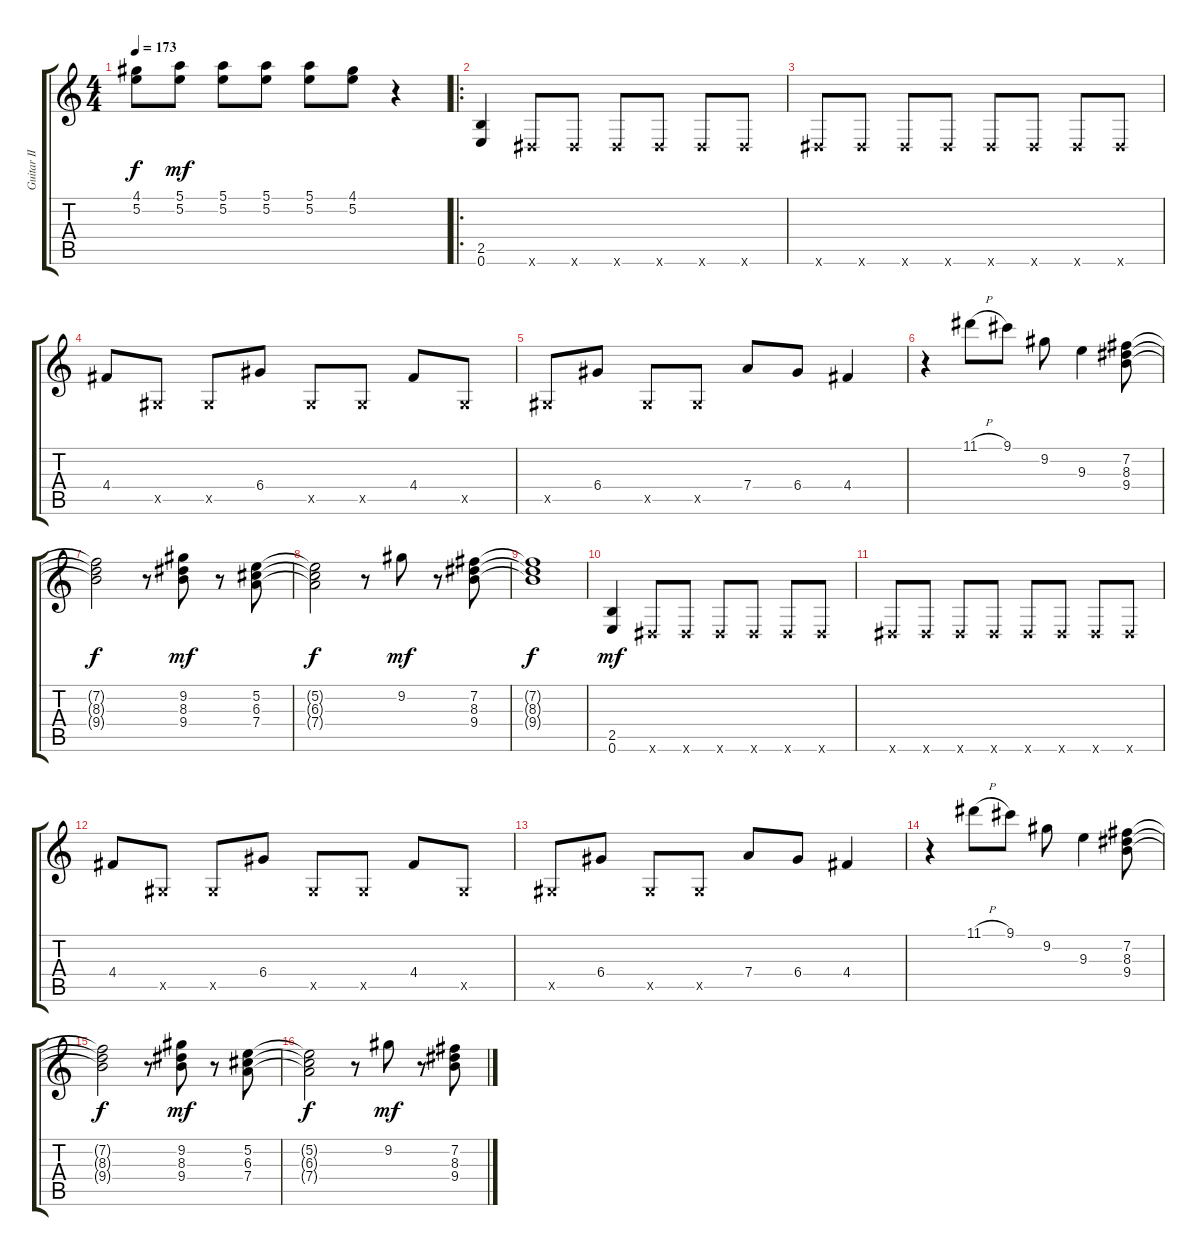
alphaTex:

\track ("Guitar II" "Guitar II") {instrument distortionguitar}
\staff {score tabs}
\tuning (E4 B3 G3 D3 A2 E2) {hide}
\ts (4 4)
\tempo 173
\clef g2
\ks c
(4.1{t} 5.2{t}).8{dy f} (5.1 5.2).8{dy mf} (5.1 5.2).8 (5.1 5.2).8 (5.1 5.2).8 (4.1 5.2).8 r.4 |
\ro
(2.5 0.6).4{volume 14} -1.6{x}.8 -1.6{x}.8 -1.6{x}.8 -1.6{x}.8 -1.6{x}.8 -1.6{x}.8 |
-1.6{x}.8 -1.6{x}.8 -1.6{x}.8 -1.6{x}.8 -1.6{x}.8 -1.6{x}.8 -1.6{x}.8 -1.6{x}.8 |
4.4.8 -1.5{x}.8 -1.5{x}.8 6.4.8 -1.5{x}.8 -1.5{x}.8 4.4.8 -1.5{x}.8 |
-1.5{x}.8 6.4.8 -1.5{x}.8 -1.5{x}.8 7.4.8 6.4.8 4.4.4 |
r.4 11.1{h}.8 9.1.8 9.2.8 9.3.4 (7.2 8.3 9.4).8 |
(7.2{t} 8.3{t} 9.4{t}).2{dy f} r.8 (9.2 8.3 9.4).8{dy mf} r.8 (5.2 6.3 7.4).8 |
(5.2{t} 6.3{t} 7.4{t}).2{dy f} r.8 9.2.8{dy mf} r.8 (7.2 8.3 9.4).8 |
(7.2{t} 8.3{t} 9.4{t}).1{dy f} |
(2.5 0.6).4{dy mf} -1.6{x}.8 -1.6{x}.8 -1.6{x}.8 -1.6{x}.8 -1.6{x}.8 -1.6{x}.8 |
-1.6{x}.8 -1.6{x}.8 -1.6{x}.8 -1.6{x}.8 -1.6{x}.8 -1.6{x}.8 -1.6{x}.8 -1.6{x}.8 |
4.4.8 -1.5{x}.8 -1.5{x}.8 6.4.8 -1.5{x}.8 -1.5{x}.8 4.4.8 -1.5{x}.8 |
-1.5{x}.8 6.4.8 -1.5{x}.8 -1.5{x}.8 7.4.8 6.4.8 4.4.4 |
r.4 11.1{h}.8 9.1.8 9.2.8 9.3.4 (7.2 8.3 9.4).8 |
(7.2{t} 8.3{t} 9.4{t}).2{dy f} r.8 (9.2 8.3 9.4).8{dy mf} r.8 (5.2 6.3 7.4).8 |
(5.2{t} 6.3{t} 7.4{t}).2{dy f} r.8 9.2.8{dy mf} r.8 (7.2 8.3 9.4).8
